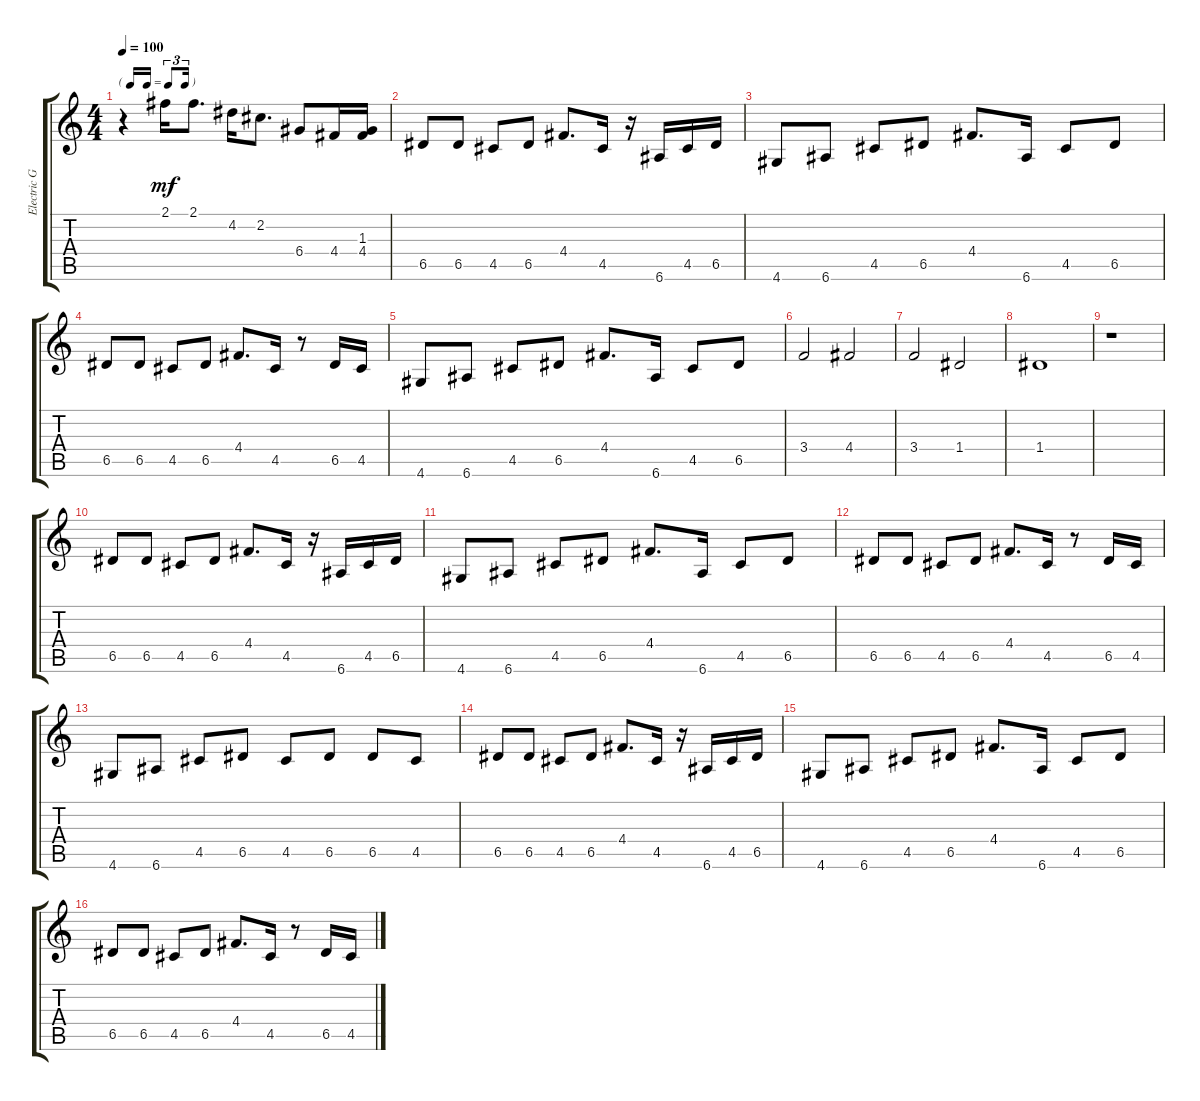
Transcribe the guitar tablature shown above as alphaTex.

\track ("Electric Guitar" "Electric G") {instrument electricguitarclean}
\staff {score tabs}
\tuning (E4 B3 G3 D3 A2 E2) {hide}
\ts (4 4)
\tf triplet16th
\tempo 100
\clef g2
\ks c
r.4{dy mf} 2.1.16 2.1.8{d} 4.2.16 2.2.8{d} 6.4.8 4.4.16 (1.3 4.4).16 |
6.5.8 6.5.8 4.5.8 6.5.8 4.4.8{d} 4.5.16 r.16 6.6.16 4.5.16 6.5.16 |
4.6.8 6.6.8 4.5.8 6.5.8 4.4.8{d} 6.6.16 4.5.8 6.5.8 |
6.5.8 6.5.8 4.5.8 6.5.8 4.4.8{d} 4.5.16 r.8 6.5.16 4.5.16 |
4.6.8 6.6.8 4.5.8 6.5.8 4.4.8{d} 6.6.16 4.5.8 6.5.8 |
3.4.2 4.4.2 |
3.4.2 1.4.2 |
1.4.1 |
r.1 |
6.5.8 6.5.8 4.5.8 6.5.8 4.4.8{d} 4.5.16 r.16 6.6.16 4.5.16 6.5.16 |
4.6.8 6.6.8 4.5.8 6.5.8 4.4.8{d} 6.6.16 4.5.8 6.5.8 |
6.5.8 6.5.8 4.5.8 6.5.8 4.4.8{d} 4.5.16 r.8 6.5.16 4.5.16 |
4.6.8 6.6.8 4.5.8 6.5.8 4.5.8 6.5.8 6.5.8 4.5.8 |
6.5.8 6.5.8 4.5.8 6.5.8 4.4.8{d} 4.5.16 r.16 6.6.16 4.5.16 6.5.16 |
4.6.8 6.6.8 4.5.8 6.5.8 4.4.8{d} 6.6.16 4.5.8 6.5.8 |
6.5.8 6.5.8 4.5.8 6.5.8 4.4.8{d} 4.5.16 r.8 6.5.16 4.5.16
